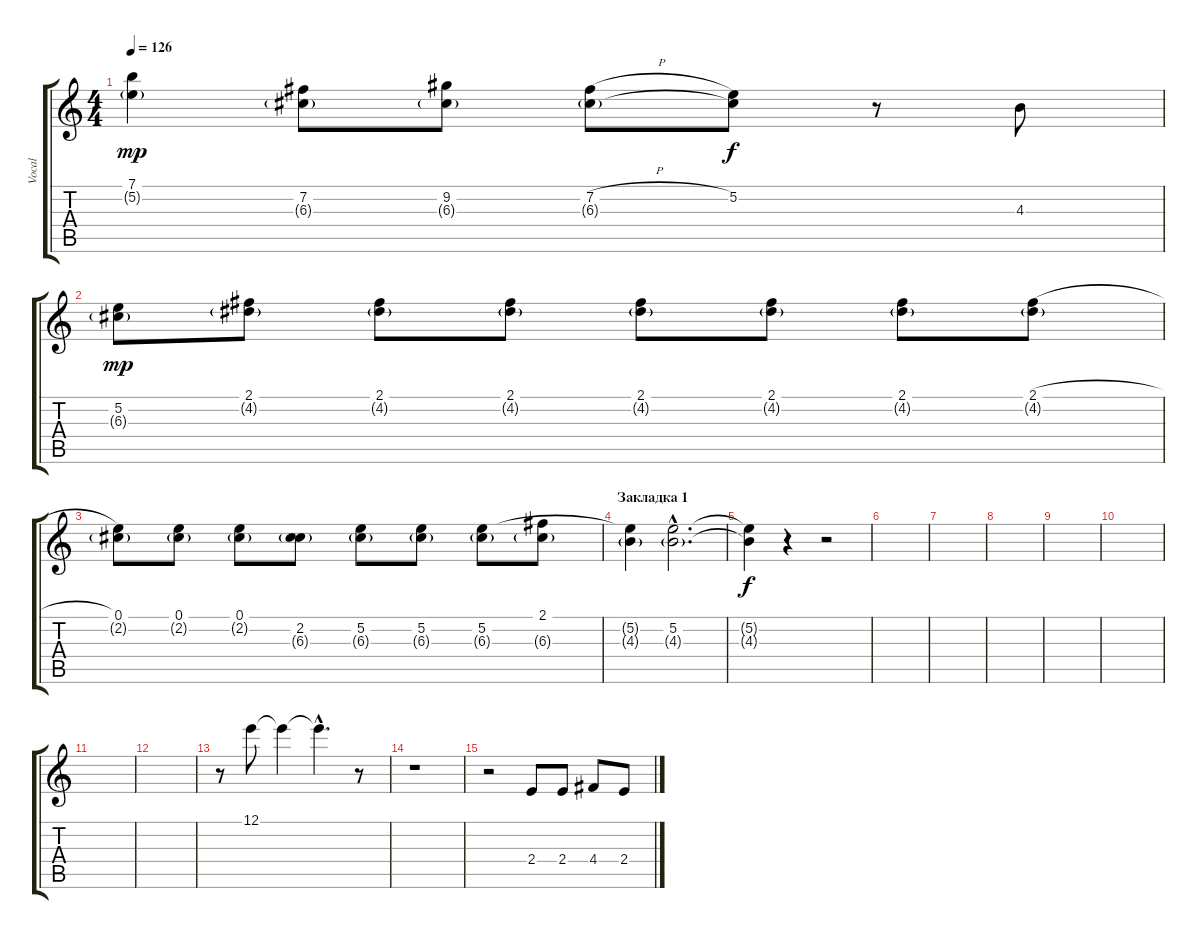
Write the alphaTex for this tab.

\track ("Vocal" "Vocal") {instrument overdrivenguitar}
\staff {score tabs}
\tuning (E4 B3 G3 D3 A2 E2) {hide}
\ts (4 4)
\tempo 126
\clef g2
\ks c
(7.1 5.2{g}).4{dy mp} (7.2 6.3{g}).8 (9.2 6.3{g}).8 (7.2{h} 6.3{g}).8 (5.2 6.3{t}).8{dy f} r.8 4.3.8 |
(5.2 6.3{g}).8{dy mp} (2.1 4.2{g}).8 (2.1 4.2{g}).8 (2.1 4.2{g}).8 (2.1 4.2{g}).8 (2.1 4.2{g}).8 (2.1 4.2{g}).8 (2.1{h} 4.2{g}).8 |
(0.1 2.2{g}).8 (0.1 2.2{g}).8 (0.1 2.2{g}).8 (2.2 6.3{g}).8 (5.2 6.3{g}).8 (5.2 6.3{g}).8 (5.2 6.3{g}).8 (2.1 6.3{g}).8 |
\section ("" "Закладка 1")
(5.2{t} 4.3{g}).4 (5.2{hac} 4.3{g hac}).2{d} |
(5.2{t} 4.3{t}).4{dy f} r.4 r.2 |
|
|
|
|
|
|
|
r.8 12.1.8 12.1{t}.4 12.1{hac t}.4{d} r.8 |
r.1 |
r.2 2.4.8 2.4.8 4.4.8 2.4.8
